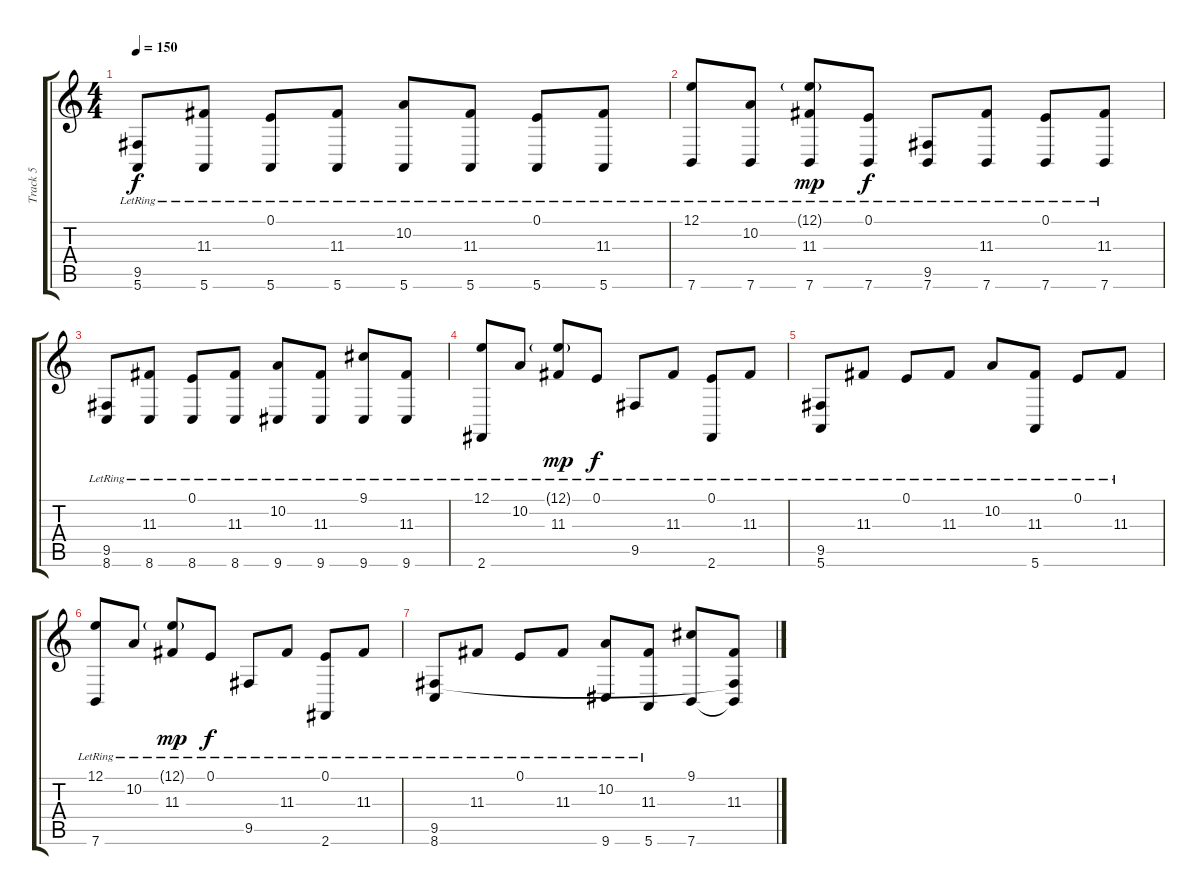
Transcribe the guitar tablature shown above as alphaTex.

\track ("Track 5" "Track 5") {instrument electricpiano1}
\staff {score tabs}
\tuning (E4 B3 G3 D3 A2 E2) {hide}
\ts (4 4)
\tempo 150
\clef g2
\ks c
(9.5{lr} 5.6).8{dy f} (11.3{lr} 5.6).8 (0.1{lr} 5.6).8 (11.3{lr} 5.6).8 (10.2{lr} 5.6).8 (11.3{lr} 5.6{lr}).8 (0.1{lr} 5.6).8 (11.3{lr} 5.6).8 |
(12.1{lr} 7.6{lr}).8 (10.2{lr} 7.6).8 (12.1{g lr} 11.3{lr} 7.6).8{dy mp} (0.1{lr} 7.6).8{dy f} (9.5{lr} 7.6).8 (11.3{lr} 7.6).8 (0.1{lr} 7.6{lr}).8 (11.3{lr} 7.6).8 |
(9.5{lr} 8.6).8 (11.3{lr} 8.6).8 (0.1{lr} 8.6).8 (11.3{lr} 8.6).8 (10.2{lr} 9.6).8 (11.3{lr} 9.6{lr}).8 (9.1{lr} 9.6{lr}).8 (11.3{lr} 9.6).8 |
(12.1{lr} 2.6{lr}).8 10.2{lr}.8 (12.1{g lr} 11.3{lr}).8{dy mp} 0.1{lr}.8{dy f} 9.5{lr}.8 11.3{lr}.8 (0.1{lr} 2.6{lr}).8 11.3{lr}.8 |
(9.5{lr} 5.6{lr}).8 11.3{lr}.8 0.1{lr}.8 11.3{lr}.8 10.2{lr}.8 (11.3{lr} 5.6{lr}).8 0.1{lr}.8 11.3{lr}.8 |
(12.1{lr} 7.6).8 10.2{lr}.8 (12.1{g lr} 11.3{lr}).8{dy mp} 0.1{lr}.8{dy f} 9.5{lr}.8 11.3{lr}.8 (0.1{lr} 2.6{lr}).8 11.3{lr}.8 |
(9.5 8.6{lr}).8 11.3{lr}.8 0.1{lr}.8 11.3{lr}.8 (10.2{lr} 9.6).8 (11.3{lr} 5.6{lr}).8 (9.1 7.6).8 (11.3 9.5{t} 7.6{t}).8
